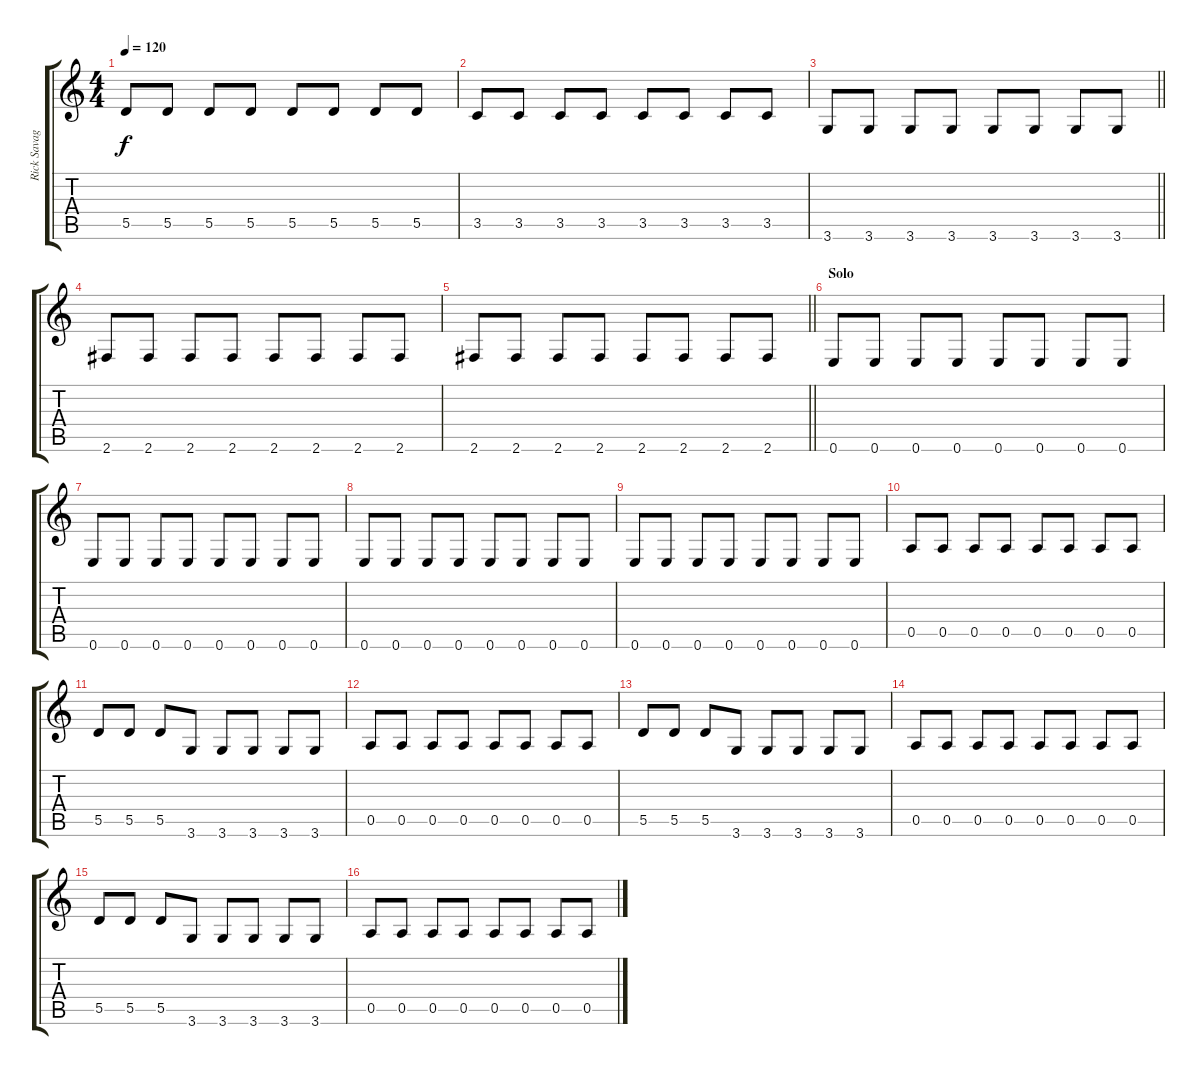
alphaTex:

\track ("Rick Savage" "Rick Savag") {instrument electricbassfinger}
\staff {score tabs}
\tuning (E4 B3 G3 D3 A2 E2) {hide}
\ts (4 4)
\tempo 120
\clef g2
\ks c
5.5.8{dy f} 5.5.8 5.5.8 5.5.8 5.5.8 5.5.8 5.5.8 5.5.8 |
3.5.8 3.5.8 3.5.8 3.5.8 3.5.8 3.5.8 3.5.8 3.5.8 |
\barLineRight lightlight
3.6.8 3.6.8 3.6.8 3.6.8 3.6.8 3.6.8 3.6.8 3.6.8 |
2.6.8 2.6.8 2.6.8 2.6.8 2.6.8 2.6.8 2.6.8 2.6.8 |
\barLineRight lightlight
2.6.8 2.6.8 2.6.8 2.6.8 2.6.8 2.6.8 2.6.8 2.6.8 |
\section ("" "Solo")
0.6.8 0.6.8 0.6.8 0.6.8 0.6.8 0.6.8 0.6.8 0.6.8 |
0.6.8 0.6.8 0.6.8 0.6.8 0.6.8 0.6.8 0.6.8 0.6.8 |
0.6.8 0.6.8 0.6.8 0.6.8 0.6.8 0.6.8 0.6.8 0.6.8 |
0.6.8 0.6.8 0.6.8 0.6.8 0.6.8 0.6.8 0.6.8 0.6.8 |
0.5.8 0.5.8 0.5.8 0.5.8 0.5.8 0.5.8 0.5.8 0.5.8 |
5.5.8 5.5.8 5.5.8 3.6.8 3.6.8 3.6.8 3.6.8 3.6.8 |
0.5.8 0.5.8 0.5.8 0.5.8 0.5.8 0.5.8 0.5.8 0.5.8 |
5.5.8 5.5.8 5.5.8 3.6.8 3.6.8 3.6.8 3.6.8 3.6.8 |
0.5.8 0.5.8 0.5.8 0.5.8 0.5.8 0.5.8 0.5.8 0.5.8 |
5.5.8 5.5.8 5.5.8 3.6.8 3.6.8 3.6.8 3.6.8 3.6.8 |
0.5.8 0.5.8 0.5.8 0.5.8 0.5.8 0.5.8 0.5.8 0.5.8
